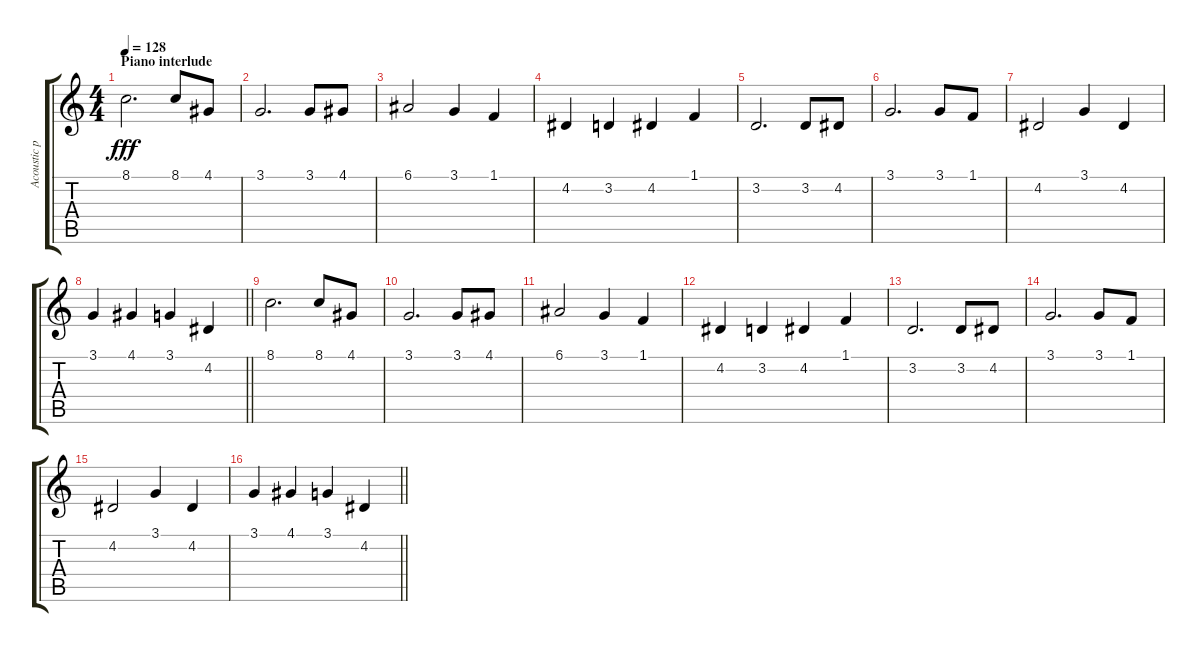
\track ("Acoustic piano 1" "Acoustic p") {instrument electricgrandpiano}
\staff {score tabs}
\tuning (E4 B3 G3 D3 A2 E2) {hide}
\ts (4 4)
\section ("" "Piano interlude")
\tempo 128
\clef g2
\ks c
8.1.2{d dy fff} 8.1.8 4.1.8 |
3.1.2{d} 3.1.8 4.1.8 |
6.1.2 3.1.4 1.1.4 |
4.2.4 3.2.4 4.2.4 1.1.4 |
3.2.2{d} 3.2.8 4.2.8 |
3.1.2{d} 3.1.8 1.1.8 |
4.2.2 3.1.4 4.2.4 |
\barLineRight lightlight
3.1.4 4.1.4 3.1.4 4.2.4 |
8.1.2{d} 8.1.8 4.1.8 |
3.1.2{d} 3.1.8 4.1.8 |
6.1.2 3.1.4 1.1.4 |
4.2.4 3.2.4 4.2.4 1.1.4 |
3.2.2{d} 3.2.8 4.2.8 |
3.1.2{d} 3.1.8 1.1.8 |
4.2.2 3.1.4 4.2.4 |
\barLineRight lightlight
3.1.4 4.1.4 3.1.4 4.2.4
